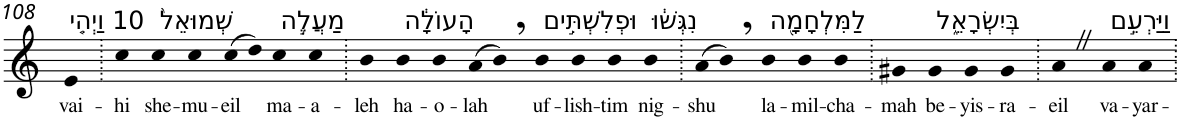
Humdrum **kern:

**kern	**text
*part1	*part1
*staff1	*staff1
*I"Piano	*
*I'Pno	*
!!LO:PB:g=z
*clefG2	*
*k[]	*
=108	=108
!LO:TX:a:t=10 וַיְהִ֤י	!
!	!LO:LY:b
4e	vai-
=109.	=109.
!	!LO:LY:b
4cc	-hi
!LO:TX:a:t=שְׁמוּאֵל֙	!
!	!LO:LY:b
4cc	she-
!	!LO:LY:b
4cc	-mu-
!	!LO:LY:b
(>8cc	-eil
8dd)	.
!LO:TX:a:t=מַעֲלֶ֣ה	!
!	!LO:LY:b
4cc	ma-
!	!LO:LY:b
4cc	-a-
=110.	=110.
!	!LO:LY:b
4b	-leh
!LO:TX:a:t=הָעוֹלָ֔ה	!
!	!LO:LY:b
4b	ha-
!	!LO:LY:b
4b	-o-
!	!LO:LY:b
(>8a	-lah
8b,)	.
!LO:TX:a:t=וּפְלִשְׁתִּ֣ים	!
!	!LO:LY:b
4b	uf-
!	!LO:LY:b
4b	-lish-
!	!LO:LY:b
4b	-tim
!LO:TX:a:t=נִגְּשׁ֔וּ	!
!	!LO:LY:b
4b	nig-
=111.	=111.
!	!LO:LY:b
(>8a	-shu
8b,)	.
!LO:TX:a:t=לַמִּלְחָמָ֖ה	!
!	!LO:LY:b
4b	la-
!	!LO:LY:b
4b	-mil-
!	!LO:LY:b
4b	-cha-
=112.	=112.
!	!LO:LY:b
4g#X	-mah
!LO:TX:a:t=בְּיִשְׂרָאֵ֑ל	!
!	!LO:LY:b
4g#	be-
!	!LO:LY:b
4g#	-yis-
!	!LO:LY:b
4g#	-ra-
=113.	=113.
!	!LO:LY:b
4aZ	-eil
!LO:TX:a:t=וַיַּרְעֵ֣ם	!
!	!LO:LY:b
4a	va-
!	!LO:LY:b
4a	-yar-
=.	=.
*-	*-
